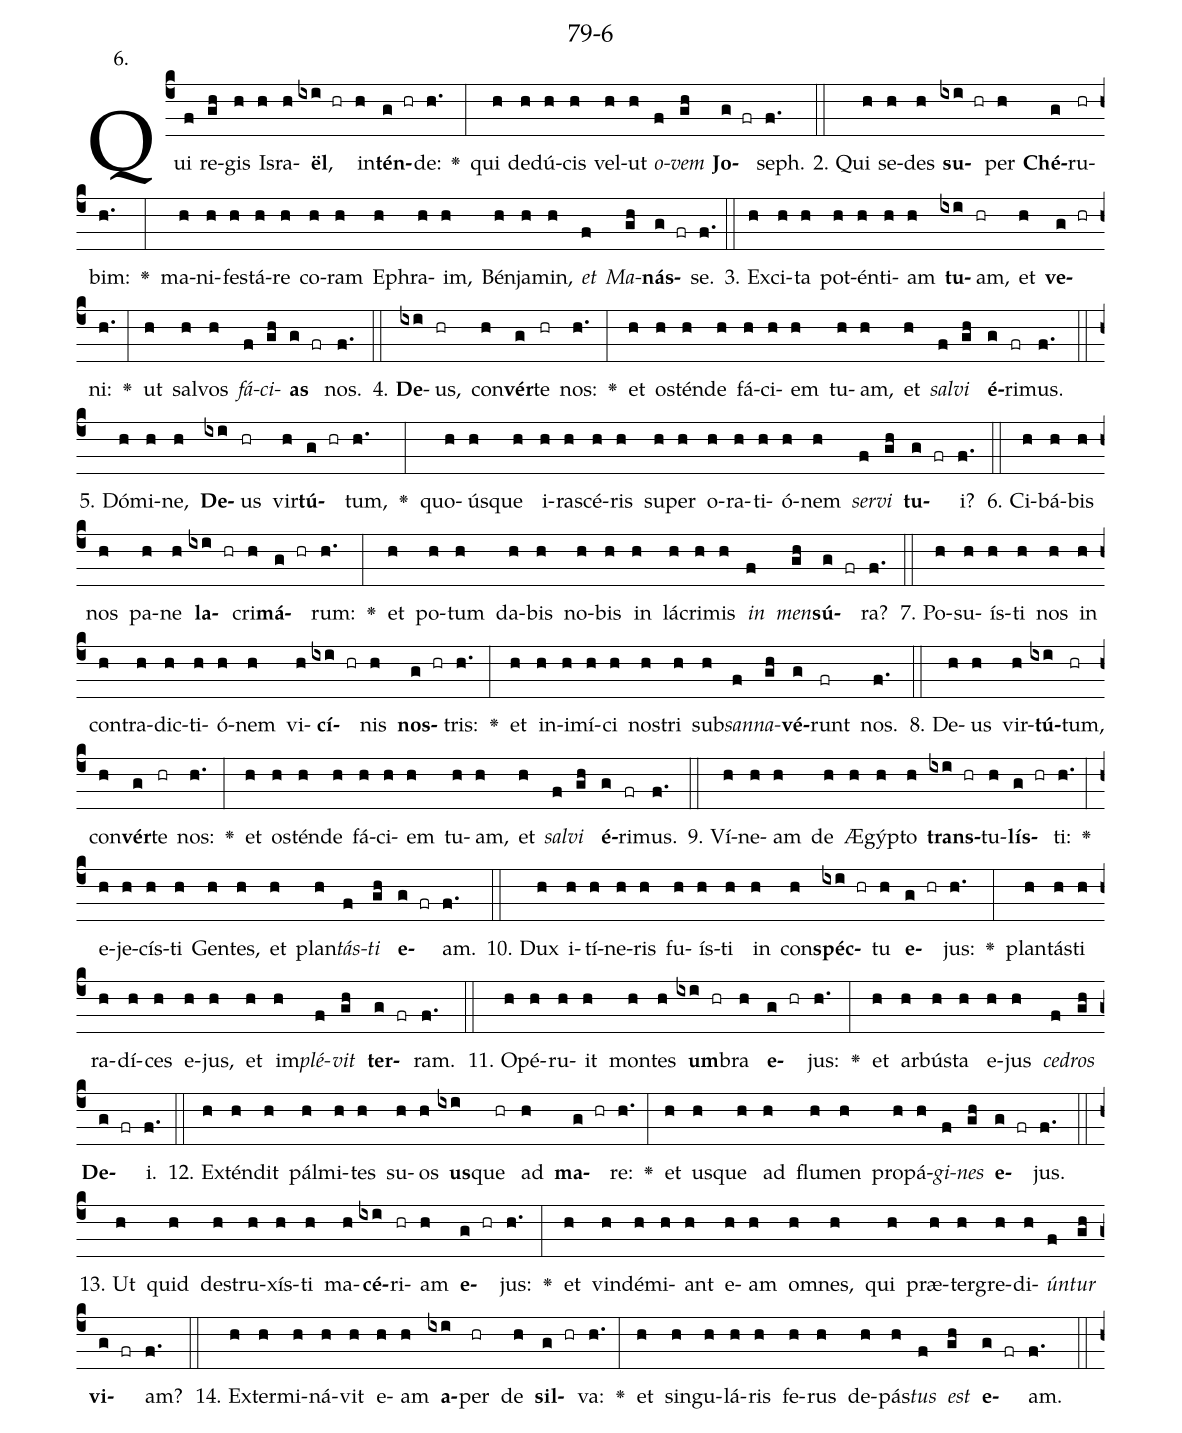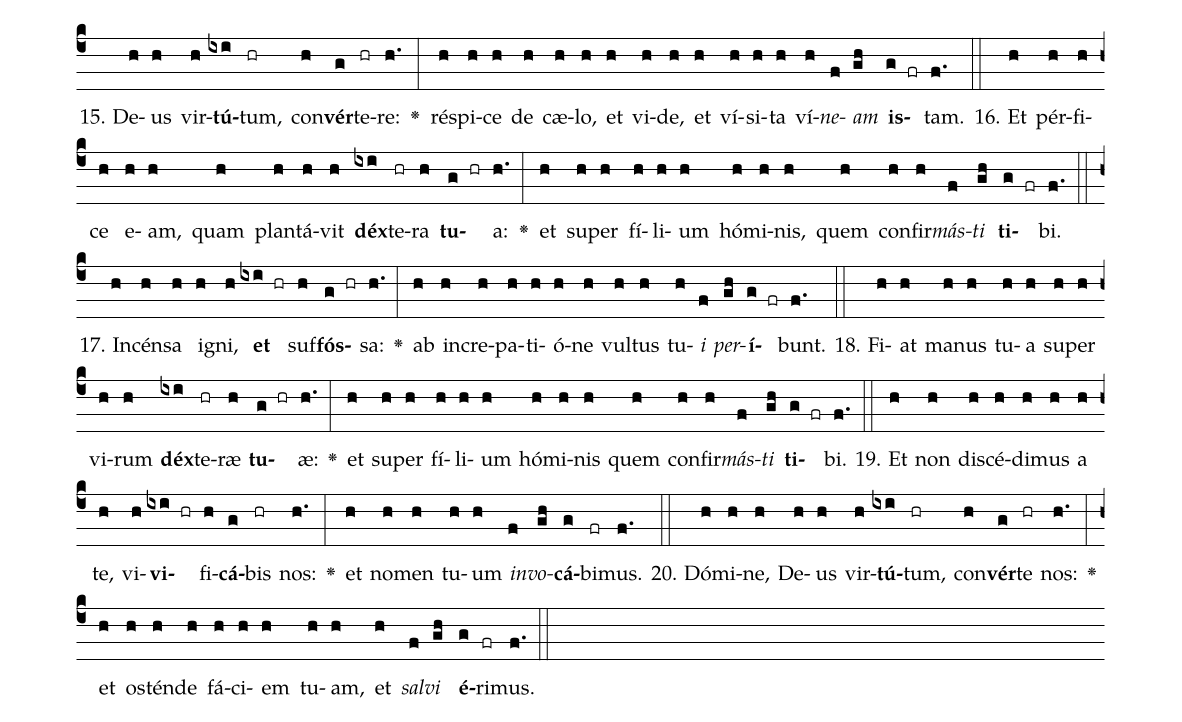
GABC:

name: 79-6;
annotation: 6.;
%%
(c4)Qui(f) re(gh)gis(h) Is(h)ra(h)<b>ël</b>,(ixi hr) in(h)<b>tén</b>(g hr)de:(h.) <v>\greheightstar</v>(:) qui(h) de(h)dú(h)cis(h) vel(h)ut(h) <i>o</i>(f)<i>vem</i>(gh) <b>Jo</b>(g fr)seph.(f.) (::)
2. Qui(h) se(h)des(h) <b>su</b>(ixi hr)per(h) <b>Ché</b>(g)ru(hr)bim:(h.) <v>\greheightstar</v>(:) ma(h)ni(h)fes(h)tá(h)re(h) co(h)ram(h) E(h)phra(h)im,(h) Bén(h)ja(h)min,(h) <i>et</i>(f) <i>Ma</i>(gh)<b>nás</b>(g fr)se.(f.) (::)
3. Ex(h)ci(h)ta(h) pot(h)én(h)ti(h)am(h) <b>tu</b>(ixi)am,(hr) et(h) <b>ve</b>(g hr)ni:(h.) <v>\greheightstar</v>(:) ut(h) sal(h)vos(h) <i>fá</i>(f)<i>ci</i>(gh)<b>as</b>(g fr) nos.(f.) (::)
4. <b>De</b>(ixi)us,(hr) con(h)<b>vér</b>(g)te(hr) nos:(h.) <v>\greheightstar</v>(:) et(h) os(h)tén(h)de(h) fá(h)ci(h)em(h) tu(h)am,(h) et(h) <i>sal</i>(f)<i>vi</i>(gh) <b>é</b>(g)ri(fr)mus.(f.) (::)
5. Dó(h)mi(h)ne,(h) <b>De</b>(ixi)us(hr) vir(h)<b>tú</b>(g hr)tum,(h.) <v>\greheightstar</v>(:) quo(h)ús(h)que(h) i(h)ra(h)scé(h)ris(h) su(h)per(h) o(h)ra(h)ti(h)ó(h)nem(h) <i>ser</i>(f)<i>vi</i>(gh) <b>tu</b>(g fr)i?(f.) (::)
6. Ci(h)bá(h)bis(h) nos(h) pa(h)ne(h) <b>la</b>(ixi hr)cri(h)<b>má</b>(g hr)rum:(h.) <v>\greheightstar</v>(:) et(h) po(h)tum(h) da(h)bis(h) no(h)bis(h) in(h) lá(h)cri(h)mis(h) <i>in</i>(f) <i>men</i>(gh)<b>sú</b>(g fr)ra?(f.) (::)
7. Po(h)su(h)ís(h)ti(h) nos(h) in(h) con(h)tra(h)dic(h)ti(h)ó(h)nem(h) vi(h)<b>cí</b>(ixi hr)nis(h) <b>nos</b>(g hr)tris:(h.) <v>\greheightstar</v>(:) et(h) in(h)i(h)mí(h)ci(h) nos(h)tri(h) sub(h)<i>san</i>(f)<i>na</i>(gh)<b>vé</b>(g)runt(fr) nos.(f.) (::)
8. De(h)us(h) vir(h)<b>tú</b>(ixi)tum,(hr) con(h)<b>vér</b>(g)te(hr) nos:(h.) <v>\greheightstar</v>(:) et(h) os(h)tén(h)de(h) fá(h)ci(h)em(h) tu(h)am,(h) et(h) <i>sal</i>(f)<i>vi</i>(gh) <b>é</b>(g)ri(fr)mus.(f.) (::)
9. Ví(h)ne(h)am(h) de(h) Æ(h)gýp(h)to(h) <b>trans</b>(ixi hr)tu(h)<b>lís</b>(g hr)ti:(h.) <v>\greheightstar</v>(:) e(h)je(h)cís(h)ti(h) Gen(h)tes,(h) et(h) plan(h)<i>tás</i>(f)<i>ti</i>(gh) <b>e</b>(g fr)am.(f.) (::)
10. Dux(h) i(h)tí(h)ne(h)ris(h) fu(h)ís(h)ti(h) in(h) con(h)<b>spéc</b>(ixi hr)tu(h) <b>e</b>(g hr)jus:(h.) <v>\greheightstar</v>(:) plan(h)tás(h)ti(h) ra(h)dí(h)ces(h) e(h)jus,(h) et(h) im(h)<i>plé</i>(f)<i>vit</i>(gh) <b>ter</b>(g fr)ram.(f.) (::)
11. O(h)pé(h)ru(h)it(h) mon(h)tes(h) <b>um</b>(ixi hr)bra(h) <b>e</b>(g hr)jus:(h.) <v>\greheightstar</v>(:) et(h) ar(h)bús(h)ta(h) e(h)jus(h) <i>ce</i>(f)<i>dros</i>(gh) <b>De</b>(g fr)i.(f.) (::)
12. Ex(h)tén(h)dit(h) pál(h)mi(h)tes(h) su(h)os(h) <b>us</b>(ixi)que(hr) ad(h) <b>ma</b>(g hr)re:(h.) <v>\greheightstar</v>(:) et(h) us(h)que(h) ad(h) flu(h)men(h) pro(h)pá(h)<i>gi</i>(f)<i>nes</i>(gh) <b>e</b>(g fr)jus.(f.) (::)
13. Ut(h) quid(h) de(h)stru(h)xís(h)ti(h) ma(h)<b>cé</b>(ixi)ri(hr)am(h) <b>e</b>(g hr)jus:(h.) <v>\greheightstar</v>(:) et(h) vin(h)dé(h)mi(h)ant(h) e(h)am(h) om(h)nes,(h) qui(h) præ(h)ter(h)gre(h)di(h)<i>ún</i>(f)<i>tur</i>(gh) <b>vi</b>(g fr)am?(f.) (::)
14. Ex(h)ter(h)mi(h)ná(h)vit(h) e(h)am(h) <b>a</b>(ixi)per(hr) de(h) <b>sil</b>(g hr)va:(h.) <v>\greheightstar</v>(:) et(h) sin(h)gu(h)lá(h)ris(h) fe(h)rus(h) de(h)pás(h)<i>tus</i>(f) <i>est</i>(gh) <b>e</b>(g fr)am.(f.) (::)
15. De(h)us(h) vir(h)<b>tú</b>(ixi)tum,(hr) con(h)<b>vér</b>(g)te(hr)re:(h.) <v>\greheightstar</v>(:) ré(h)spi(h)ce(h) de(h) cæ(h)lo,(h) et(h) vi(h)de,(h) et(h) ví(h)si(h)ta(h) ví(h)<i>ne</i>(f)<i>am</i>(gh) <b>is</b>(g fr)tam.(f.) (::)
16. Et(h) pér(h)fi(h)ce(h) e(h)am,(h) quam(h) plan(h)tá(h)vit(h) <b>déx</b>(ixi)te(hr)ra(h) <b>tu</b>(g hr)a:(h.) <v>\greheightstar</v>(:) et(h) su(h)per(h) fí(h)li(h)um(h) hó(h)mi(h)nis,(h) quem(h) con(h)fir(h)<i>más</i>(f)<i>ti</i>(gh) <b>ti</b>(g fr)bi.(f.) (::)
17. In(h)cén(h)sa(h) i(h)gni,(h) <b>et</b>(ixi hr) suf(h)<b>fós</b>(g hr)sa:(h.) <v>\greheightstar</v>(:) ab(h) in(h)cre(h)pa(h)ti(h)ó(h)ne(h) vul(h)tus(h) tu(h)<i>i</i>(f) <i>per</i>(gh)<b>í</b>(g fr)bunt.(f.) (::)
18. Fi(h)at(h) ma(h)nus(h) tu(h)a(h) su(h)per(h) vi(h)rum(h) <b>déx</b>(ixi)te(hr)ræ(h) <b>tu</b>(g hr)æ:(h.) <v>\greheightstar</v>(:) et(h) su(h)per(h) fí(h)li(h)um(h) hó(h)mi(h)nis(h) quem(h) con(h)fir(h)<i>más</i>(f)<i>ti</i>(gh) <b>ti</b>(g fr)bi.(f.) (::)
19. Et(h) non(h) di(h)scé(h)di(h)mus(h) a(h) te,(h) vi(h)<b>vi</b>(ixi hr)fi(h)<b>cá</b>(g)bis(hr) nos:(h.) <v>\greheightstar</v>(:) et(h) no(h)men(h) tu(h)um(h) <i>in</i>(f)<i>vo</i>(gh)<b>cá</b>(g)bi(fr)mus.(f.) (::)
20. Dó(h)mi(h)ne,(h) De(h)us(h) vir(h)<b>tú</b>(ixi)tum,(hr) con(h)<b>vér</b>(g)te(hr) nos:(h.) <v>\greheightstar</v>(:) et(h) os(h)tén(h)de(h) fá(h)ci(h)em(h) tu(h)am,(h) et(h) <i>sal</i>(f)<i>vi</i>(gh) <b>é</b>(g)ri(fr)mus.(f.) (::)
